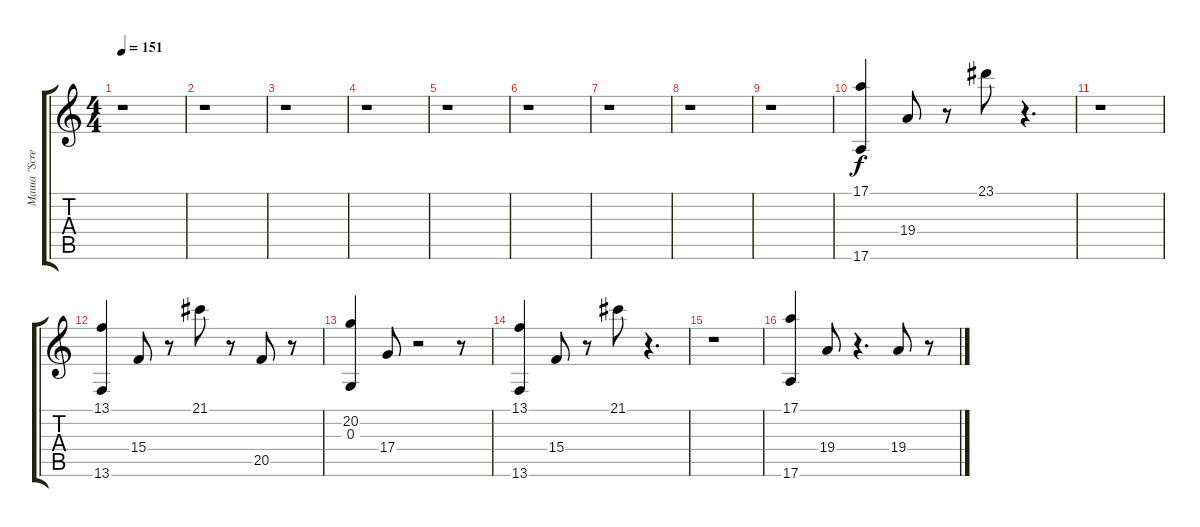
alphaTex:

\track ("Маша \"Scream\"" "Маша \"Scre") {instrument tubularbells}
\staff {score tabs}
\tuning (E4 B3 G3 D3 A2 E2) {hide}
\ts (4 4)
\tempo 151
\clef g2
\ks c
r.1{dy f} |
r.1 |
r.1 |
r.1 |
r.1 |
r.1 |
r.1 |
r.1 |
r.1 |
(17.1 17.6).4 19.4.8 r.8 23.1.8 r.4{d} |
r.1 |
(13.1 13.6).4 15.4.8 r.8 21.1.8 r.8 20.5.8 r.8 |
(20.2 0.3).4 17.4.8 r.2 r.8 |
(13.1 13.6).4 15.4.8 r.8 21.1.8 r.4{d} |
r.1 |
(17.1 17.6).4 19.4.8 r.4{d} 19.4.8 r.8
